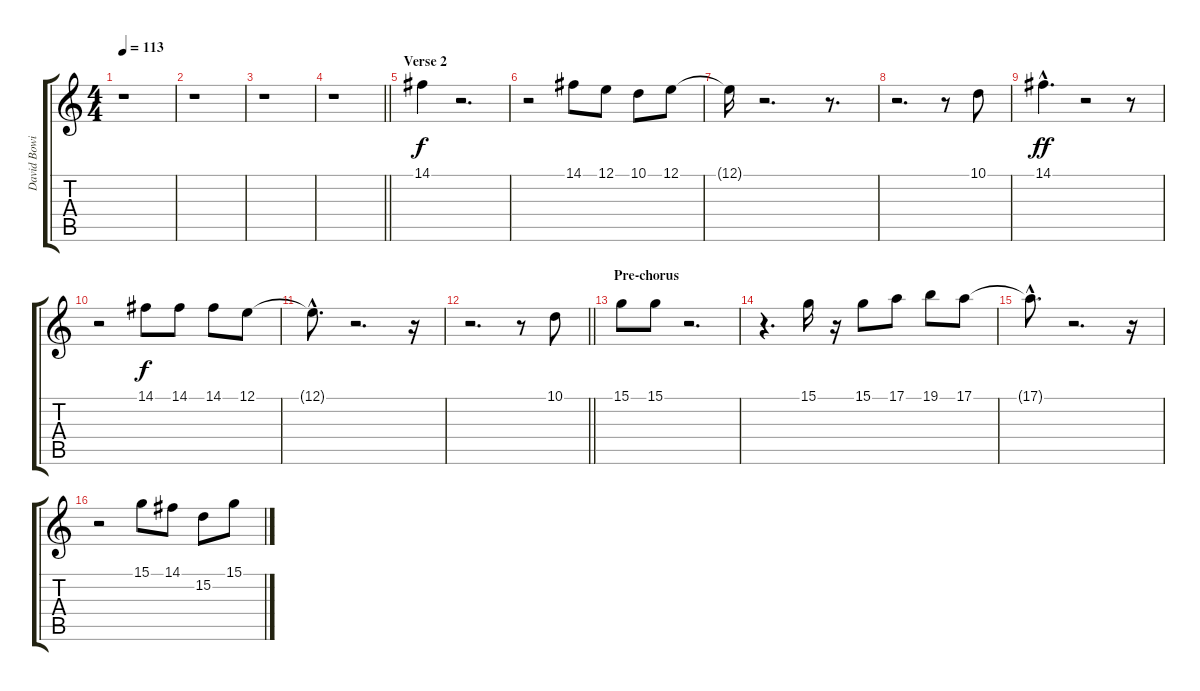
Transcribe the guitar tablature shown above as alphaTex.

\track ("David Bowie / Vocals" "David Bowi") {instrument lead3calliope}
\staff {score tabs}
\tuning (E4 B3 G3 D3 A2 E2) {hide}
\ts (4 4)
\tempo 113
\clef g2
\ks c
r.1{dy f} |
r.1 |
r.1 |
\barLineRight lightlight
r.1 |
\section ("" "Verse 2")
14.1.4 r.2{d} |
r.2 14.1.8 12.1.8 10.1.8 12.1.8 |
12.1{t}.16 r.2{d} r.8{d} |
r.2{d} r.8 10.1.8 |
14.1{hac}.4{d dy ff} r.2 r.8 |
r.2 14.1.8{dy f} 14.1.8 14.1.8 12.1.8 |
12.1{hac t}.8{d} r.2{d} r.16 |
\barLineRight lightlight
r.2{d} r.8 10.1.8 |
\section ("" "Pre-chorus")
15.1.8 15.1.8 r.2{d} |
r.4{d} 15.1.16 r.16 15.1.8 17.1.8 19.1.8 17.1.8 |
17.1{hac t}.8{d} r.2{d} r.16 |
r.2 15.1.8 14.1.8 15.2.8 15.1.8
